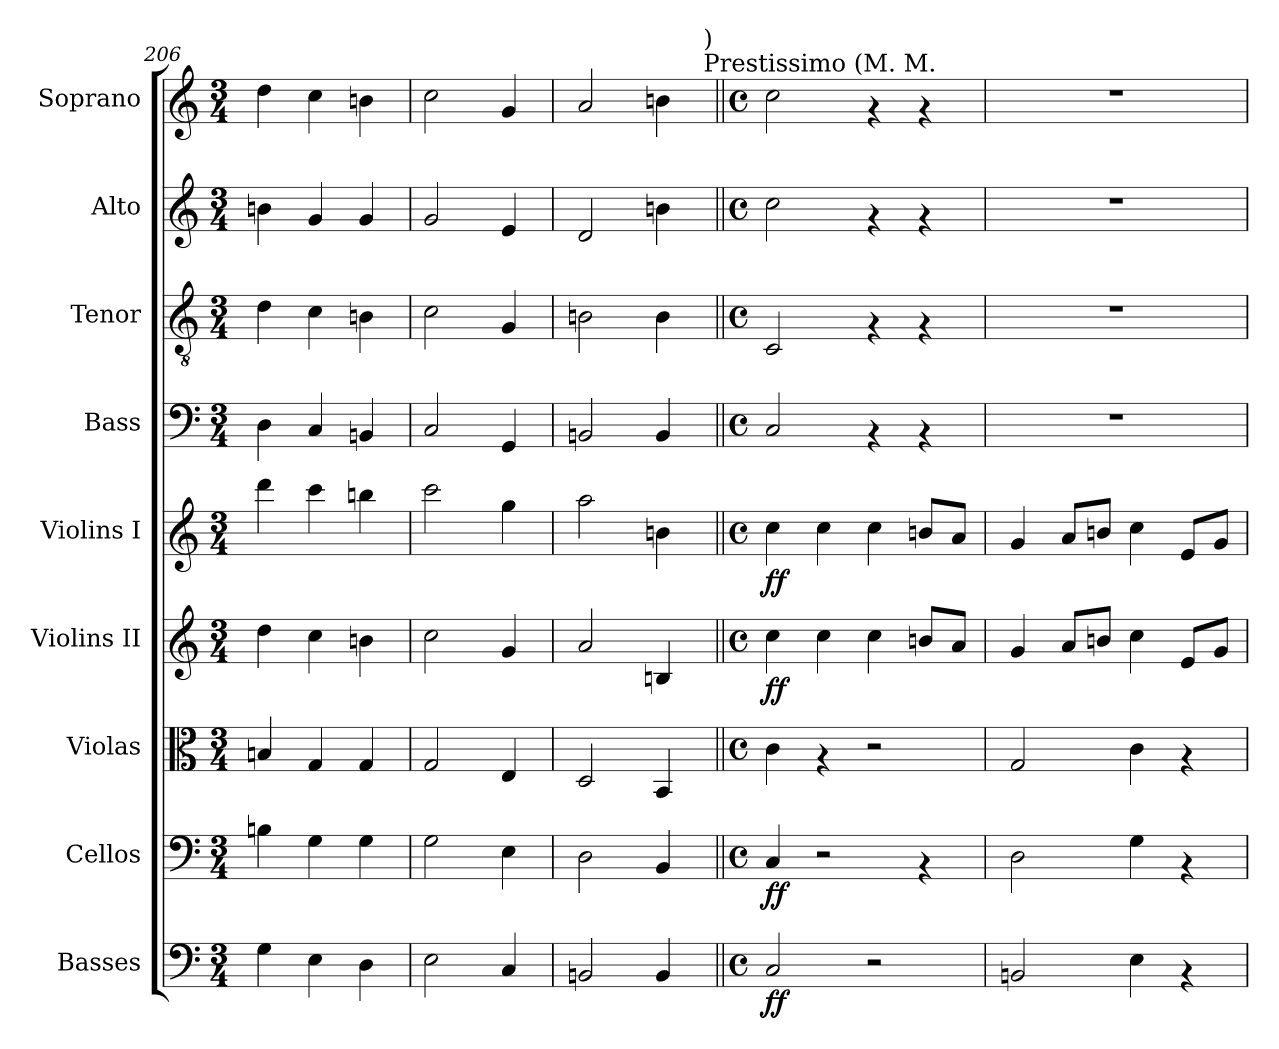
**kern	**dynam	**kern	**dynam	**kern	**kern	**dynam	**kern	**dynam	**kern	**kern	**kern	**kern
*part9	*part9	*part8	*part8	*part7	*part6	*part6	*part5	*part5	*part4	*part3	*part2	*part1
*staff9	*staff9	*staff8	*staff8	*staff7	*staff6	*staff6	*staff5	*staff5	*staff4	*staff3	*staff2	*staff1
*I"Basses	*	*I"Cellos	*	*I"Violas	*I"Violins II	*	*I"Violins I	*	*I"Bass	*I"Tenor	*I"Alto	*I"Soprano
*I'Bass	*	*I'Cell.	*	*I'Vla.	*I'Vln. II	*	*I'Vln. I	*	*I'Bs	*I'Ten	*I'Alto	*I'Sop
*clefF4	*	*clefF4	*	*clefC3	*clefG2	*	*clefG2	*	*clefF4	*clefGv2	*clefG2	*clefG2
*ITrd7c12	*	*	*	*	*	*	*	*	*	*	*	*
*k[]	*	*k[]	*	*k[]	*k[]	*	*k[]	*	*k[]	*k[]	*k[]	*k[]
*C:	*	*C:	*	*C:	*C:	*	*C:	*	*C:	*C:	*C:	*C:
*M3/4	*	*M3/4	*	*M3/4	*M3/4	*	*M3/4	*	*M3/4	*M3/4	*M3/4	*M3/4
=206	=206	=206	=206	=206	=206	=206	=206	=206	=206	=206	=206	=206
4GG\	.	4Bn\	.	4Bn/	4dd\	.	4ddd\	.	4D\	4d\	4bn\	4dd\
4EE\	.	4G\	.	4G/	4cc\	.	4ccc\	.	4C/	4c\	4g/	4cc\
4DD\	.	4G\	.	4G/	4bn\	.	4bbn\	.	4BBn/	4Bn\	4g/	4bn\
=207	=207	=207	=207	=207	=207	=207	=207	=207	=207	=207	=207	=207
2EE\	.	2G\	.	2G/	2cc\	.	2ccc\	.	2C/	2c\	2g/	2cc\
4CC/	.	4E\	.	4E/	4g/	.	4gg\	.	4GG/	4G/	4e/	4g/
=208	=208	=208	=208	=208	=208	=208	=208	=208	=208	=208	=208	=208
*	*	*	*	*	*	*	*	*	*	*	*	*^
2BBBn/	.	2D\	.	2D/	2a/	.	2aa\	.	2BBn/	2Bn\	2d/	2a/	2ryy
4BBB/	.	4BB/	.	4BB/	4Bn/	.	4bn\	.	4BB/	4B\	4bn\	4bn\	8..ryy
*	*	*	*	*	*	*	*	*	*	*	*	*MM200	*
!	!	!	!	!	!	!	!	!	!	!	!	!	!LO:TX:a:t=Prestissimo (M. M.
!	!	!	!	!	!	!	!	!	!	!	!	!	!LO:TX:a:t=)
.	.	.	.	.	.	.	.	.	.	.	.	.	32ryy
*	*	*	*	*	*	*	*	*	*	*	*	*v	*v
=209||	=209||	=209||	=209||	=209||	=209||	=209||	=209||	=209||	=209||	=209||	=209||	=209||
*M4/4	*	*M4/4	*	*M4/4	*M4/4	*	*M4/4	*	*M4/4	*M4/4	*M4/4	*M4/4
*met(c)	*	*met(c)	*	*met(c)	*met(c)	*	*met(c)	*	*met(c)	*met(c)	*met(c)	*met(c)
*	*	*	*	*	*	*	*	*	*	*	*	*^
!	!LO:DY:b	!	!LO:DY:b	!	!	!LO:DY:b	!	!LO:DY:b	!	!	!	!	!
*	*	*	*	*	*	*	*	*	*	*	*	*v	*v
2CC/	ff	4C/	ff	4c\	4cc\	ff	4cc\	ff	2C/	2C/	2cc\	2cc\
.	.	2r	.	4rG	4cc\	.	4cc\	.	.	.	.	.
2r	.	.	.	2r	4cc\	.	4cc\	.	4rAA	4rF	4rf	4rf
.	.	4rAA	.	.	8bn/L	.	8bn/L	.	4rAA	4rF	4rf	4rf
.	.	.	.	.	8a/J	.	8a/J	.	.	.	.	.
=210	=210	=210	=210	=210	=210	=210	=210	=210	=210	=210	=210	=210
2BBBn/	.	2D\	.	2G/	4g/	.	4g/	.	1r	1r	1r	1r
.	.	.	.	.	8a/L	.	8a/L	.	.	.	.	.
.	.	.	.	.	8bn/J	.	8bn/J	.	.	.	.	.
4EE\	.	4G\	.	4c\	4cc\	.	4cc\	.	.	.	.	.
4rAA	.	4rAA	.	4rG	8e/L	.	8e/L	.	.	.	.	.
.	.	.	.	.	8g/J	.	8g/J	.	.	.	.	.
=	=	=	=	=	=	=	=	=	=	=	=	=
*-	*-	*-	*-	*-	*-	*-	*-	*-	*-	*-	*-	*-
